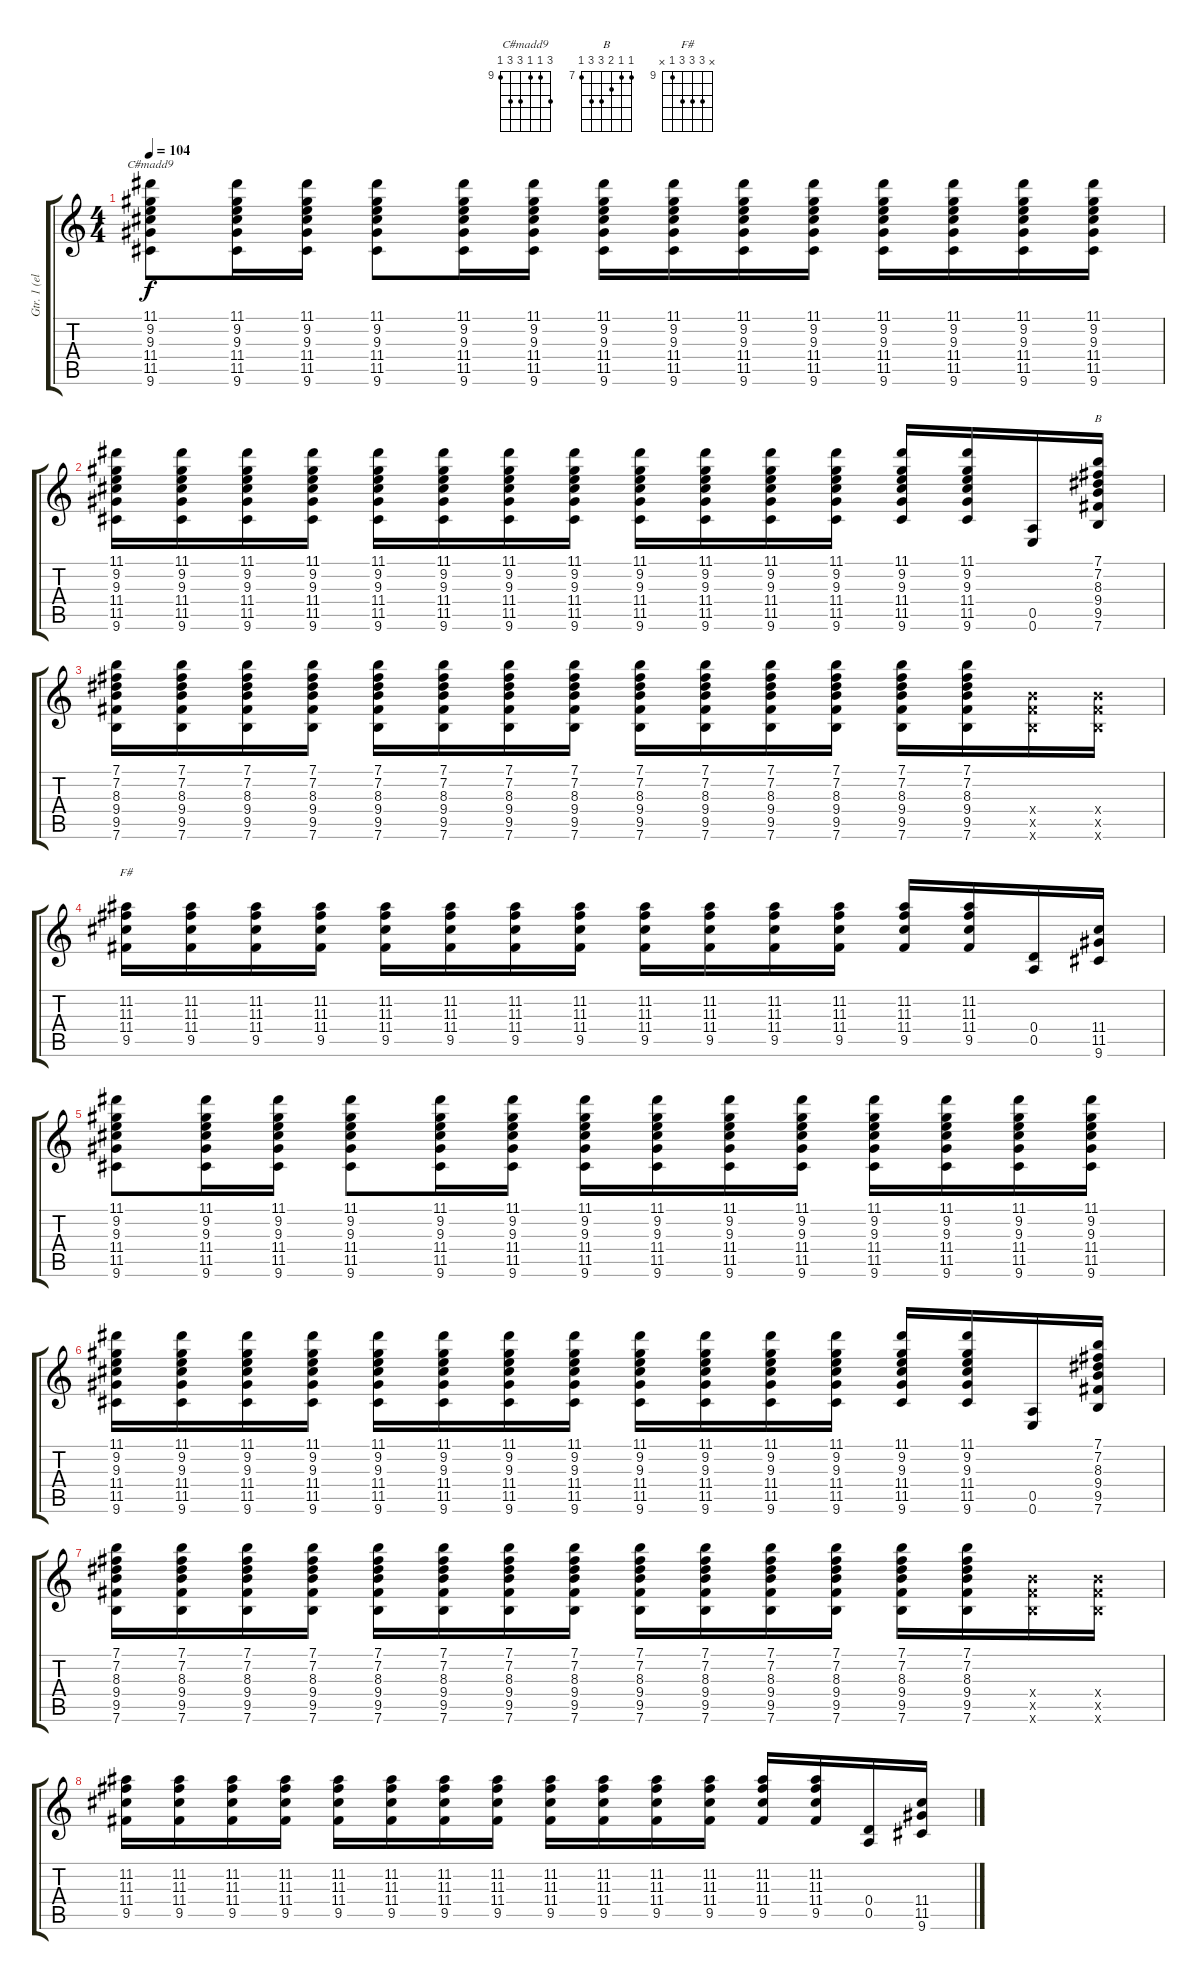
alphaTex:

\track ("Gtr. 1 (elec.)" "Gtr. 1 (el") {instrument electricguitarclean}
\staff {score tabs}
\tuning (E4 B3 G3 D3 A2 E2) {hide}
\chord ("C#madd9" 11 9 9 11 11 9) {firstfret 9}
\chord ("B" 7 7 8 9 9 7) {firstfret 7}
\chord ("F#" x 11 11 11 9 x) {firstfret 9}
\ts (4 4)
\tempo 104
\clef g2
\ks c
(11.1 9.2 9.3 11.4 11.5 9.6).8{ch "C#madd9" dy f} (11.1 9.2 9.3 11.4 11.5 9.6).16 (11.1 9.2 9.3 11.4 11.5 9.6).16 (11.1 9.2 9.3 11.4 11.5 9.6).8 (11.1 9.2 9.3 11.4 11.5 9.6).16 (11.1 9.2 9.3 11.4 11.5 9.6).16 (11.1 9.2 9.3 11.4 11.5 9.6).16 (11.1 9.2 9.3 11.4 11.5 9.6).16 (11.1 9.2 9.3 11.4 11.5 9.6).16 (11.1 9.2 9.3 11.4 11.5 9.6).16 (11.1 9.2 9.3 11.4 11.5 9.6).16 (11.1 9.2 9.3 11.4 11.5 9.6).16 (11.1 9.2 9.3 11.4 11.5 9.6).16 (11.1 9.2 9.3 11.4 11.5 9.6).16 |
(11.1 9.2 9.3 11.4 11.5 9.6).16 (11.1 9.2 9.3 11.4 11.5 9.6).16 (11.1 9.2 9.3 11.4 11.5 9.6).16 (11.1 9.2 9.3 11.4 11.5 9.6).16 (11.1 9.2 9.3 11.4 11.5 9.6).16 (11.1 9.2 9.3 11.4 11.5 9.6).16 (11.1 9.2 9.3 11.4 11.5 9.6).16 (11.1 9.2 9.3 11.4 11.5 9.6).16 (11.1 9.2 9.3 11.4 11.5 9.6).16 (11.1 9.2 9.3 11.4 11.5 9.6).16 (11.1 9.2 9.3 11.4 11.5 9.6).16 (11.1 9.2 9.3 11.4 11.5 9.6).16 (11.1 9.2 9.3 11.4 11.5 9.6).16 (11.1 9.2 9.3 11.4 11.5 9.6).16 (0.5 0.6).16 (7.1 7.2 8.3 9.4 9.5 7.6).16{ch "B"} |
(7.1 7.2 8.3 9.4 9.5 7.6).16 (7.1 7.2 8.3 9.4 9.5 7.6).16 (7.1 7.2 8.3 9.4 9.5 7.6).16 (7.1 7.2 8.3 9.4 9.5 7.6).16 (7.1 7.2 8.3 9.4 9.5 7.6).16 (7.1 7.2 8.3 9.4 9.5 7.6).16 (7.1 7.2 8.3 9.4 9.5 7.6).16 (7.1 7.2 8.3 9.4 9.5 7.6).16 (7.1 7.2 8.3 9.4 9.5 7.6).16 (7.1 7.2 8.3 9.4 9.5 7.6).16 (7.1 7.2 8.3 9.4 9.5 7.6).16 (7.1 7.2 8.3 9.4 9.5 7.6).16 (7.1 7.2 8.3 9.4 9.5 7.6).16 (7.1 7.2 8.3 9.4 9.5 7.6).16 (9.4{x} 9.5{x} 7.6{x}).16 (9.4{x} 9.5{x} 7.6{x}).16 |
(11.2 11.3 11.4 9.5).16{ch "F#"} (11.2 11.3 11.4 9.5).16 (11.2 11.3 11.4 9.5).16 (11.2 11.3 11.4 9.5).16 (11.2 11.3 11.4 9.5).16 (11.2 11.3 11.4 9.5).16 (11.2 11.3 11.4 9.5).16 (11.2 11.3 11.4 9.5).16 (11.2 11.3 11.4 9.5).16 (11.2 11.3 11.4 9.5).16 (11.2 11.3 11.4 9.5).16 (11.2 11.3 11.4 9.5).16 (11.2 11.3 11.4 9.5).16 (11.2 11.3 11.4 9.5).16 (0.4 0.5).16 (11.4 11.5 9.6).16 |
(11.1 9.2 9.3 11.4 11.5 9.6).8 (11.1 9.2 9.3 11.4 11.5 9.6).16 (11.1 9.2 9.3 11.4 11.5 9.6).16 (11.1 9.2 9.3 11.4 11.5 9.6).8 (11.1 9.2 9.3 11.4 11.5 9.6).16 (11.1 9.2 9.3 11.4 11.5 9.6).16 (11.1 9.2 9.3 11.4 11.5 9.6).16 (11.1 9.2 9.3 11.4 11.5 9.6).16 (11.1 9.2 9.3 11.4 11.5 9.6).16 (11.1 9.2 9.3 11.4 11.5 9.6).16 (11.1 9.2 9.3 11.4 11.5 9.6).16 (11.1 9.2 9.3 11.4 11.5 9.6).16 (11.1 9.2 9.3 11.4 11.5 9.6).16 (11.1 9.2 9.3 11.4 11.5 9.6).16 |
(11.1 9.2 9.3 11.4 11.5 9.6).16 (11.1 9.2 9.3 11.4 11.5 9.6).16 (11.1 9.2 9.3 11.4 11.5 9.6).16 (11.1 9.2 9.3 11.4 11.5 9.6).16 (11.1 9.2 9.3 11.4 11.5 9.6).16 (11.1 9.2 9.3 11.4 11.5 9.6).16 (11.1 9.2 9.3 11.4 11.5 9.6).16 (11.1 9.2 9.3 11.4 11.5 9.6).16 (11.1 9.2 9.3 11.4 11.5 9.6).16 (11.1 9.2 9.3 11.4 11.5 9.6).16 (11.1 9.2 9.3 11.4 11.5 9.6).16 (11.1 9.2 9.3 11.4 11.5 9.6).16 (11.1 9.2 9.3 11.4 11.5 9.6).16 (11.1 9.2 9.3 11.4 11.5 9.6).16 (0.5 0.6).16 (7.1 7.2 8.3 9.4 9.5 7.6).16 |
(7.1 7.2 8.3 9.4 9.5 7.6).16 (7.1 7.2 8.3 9.4 9.5 7.6).16 (7.1 7.2 8.3 9.4 9.5 7.6).16 (7.1 7.2 8.3 9.4 9.5 7.6).16 (7.1 7.2 8.3 9.4 9.5 7.6).16 (7.1 7.2 8.3 9.4 9.5 7.6).16 (7.1 7.2 8.3 9.4 9.5 7.6).16 (7.1 7.2 8.3 9.4 9.5 7.6).16 (7.1 7.2 8.3 9.4 9.5 7.6).16 (7.1 7.2 8.3 9.4 9.5 7.6).16 (7.1 7.2 8.3 9.4 9.5 7.6).16 (7.1 7.2 8.3 9.4 9.5 7.6).16 (7.1 7.2 8.3 9.4 9.5 7.6).16 (7.1 7.2 8.3 9.4 9.5 7.6).16 (9.4{x} 9.5{x} 7.6{x}).16 (9.4{x} 9.5{x} 7.6{x}).16 |
(11.2 11.3 11.4 9.5).16 (11.2 11.3 11.4 9.5).16 (11.2 11.3 11.4 9.5).16 (11.2 11.3 11.4 9.5).16 (11.2 11.3 11.4 9.5).16 (11.2 11.3 11.4 9.5).16 (11.2 11.3 11.4 9.5).16 (11.2 11.3 11.4 9.5).16 (11.2 11.3 11.4 9.5).16 (11.2 11.3 11.4 9.5).16 (11.2 11.3 11.4 9.5).16 (11.2 11.3 11.4 9.5).16 (11.2 11.3 11.4 9.5).16 (11.2 11.3 11.4 9.5).16 (0.4 0.5).16 (11.4 11.5 9.6).16
